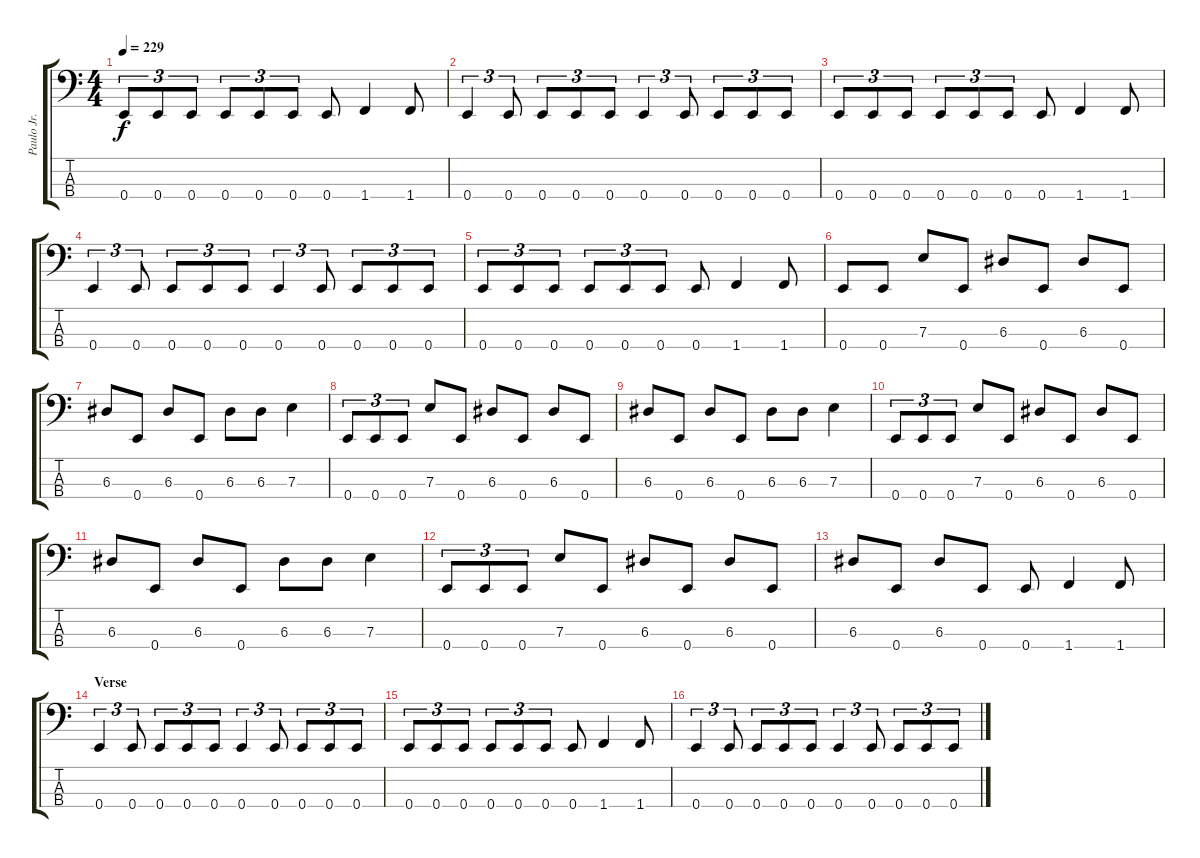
\track ("Paulo Jr." "Paulo Jr.") {instrument electricbasspick}
\staff {score tabs}
\tuning (G2 D2 A1 E1) {hide}
\ts (4 4)
\tempo 229
\clef f4
\ks c
0.4.8{tu (3 2) dy f} 0.4.8{tu (3 2)} 0.4.8{tu (3 2)} 0.4.8{tu (3 2)} 0.4.8{tu (3 2)} 0.4.8{tu (3 2)} 0.4.8 1.4.4 1.4.8 |
0.4.4{tu (3 2)} 0.4.8{tu (3 2)} 0.4.8{tu (3 2)} 0.4.8{tu (3 2)} 0.4.8{tu (3 2)} 0.4.4{tu (3 2)} 0.4.8{tu (3 2)} 0.4.8{tu (3 2)} 0.4.8{tu (3 2)} 0.4.8{tu (3 2)} |
0.4.8{tu (3 2)} 0.4.8{tu (3 2)} 0.4.8{tu (3 2)} 0.4.8{tu (3 2)} 0.4.8{tu (3 2)} 0.4.8{tu (3 2)} 0.4.8 1.4.4 1.4.8 |
0.4.4{tu (3 2)} 0.4.8{tu (3 2)} 0.4.8{tu (3 2)} 0.4.8{tu (3 2)} 0.4.8{tu (3 2)} 0.4.4{tu (3 2)} 0.4.8{tu (3 2)} 0.4.8{tu (3 2)} 0.4.8{tu (3 2)} 0.4.8{tu (3 2)} |
0.4.8{tu (3 2)} 0.4.8{tu (3 2)} 0.4.8{tu (3 2)} 0.4.8{tu (3 2)} 0.4.8{tu (3 2)} 0.4.8{tu (3 2)} 0.4.8 1.4.4 1.4.8 |
0.4.8 0.4.8 7.3.8 0.4.8 6.3.8 0.4.8 6.3.8 0.4.8 |
6.3.8 0.4.8 6.3.8 0.4.8 6.3.8 6.3.8 7.3.4 |
0.4.8{tu (3 2)} 0.4.8{tu (3 2)} 0.4.8{tu (3 2)} 7.3.8 0.4.8 6.3.8 0.4.8 6.3.8 0.4.8 |
6.3.8 0.4.8 6.3.8 0.4.8 6.3.8 6.3.8 7.3.4 |
0.4.8{tu (3 2)} 0.4.8{tu (3 2)} 0.4.8{tu (3 2)} 7.3.8 0.4.8 6.3.8 0.4.8 6.3.8 0.4.8 |
6.3.8 0.4.8 6.3.8 0.4.8 6.3.8 6.3.8 7.3.4 |
0.4.8{tu (3 2)} 0.4.8{tu (3 2)} 0.4.8{tu (3 2)} 7.3.8 0.4.8 6.3.8 0.4.8 6.3.8 0.4.8 |
6.3.8 0.4.8 6.3.8 0.4.8 0.4.8 1.4.4 1.4.8 |
\section ("" "Verse ")
0.4.4{tu (3 2)} 0.4.8{tu (3 2)} 0.4.8{tu (3 2)} 0.4.8{tu (3 2)} 0.4.8{tu (3 2)} 0.4.4{tu (3 2)} 0.4.8{tu (3 2)} 0.4.8{tu (3 2)} 0.4.8{tu (3 2)} 0.4.8{tu (3 2)} |
0.4.8{tu (3 2)} 0.4.8{tu (3 2)} 0.4.8{tu (3 2)} 0.4.8{tu (3 2)} 0.4.8{tu (3 2)} 0.4.8{tu (3 2)} 0.4.8 1.4.4 1.4.8 |
0.4.4{tu (3 2)} 0.4.8{tu (3 2)} 0.4.8{tu (3 2)} 0.4.8{tu (3 2)} 0.4.8{tu (3 2)} 0.4.4{tu (3 2)} 0.4.8{tu (3 2)} 0.4.8{tu (3 2)} 0.4.8{tu (3 2)} 0.4.8{tu (3 2)}
